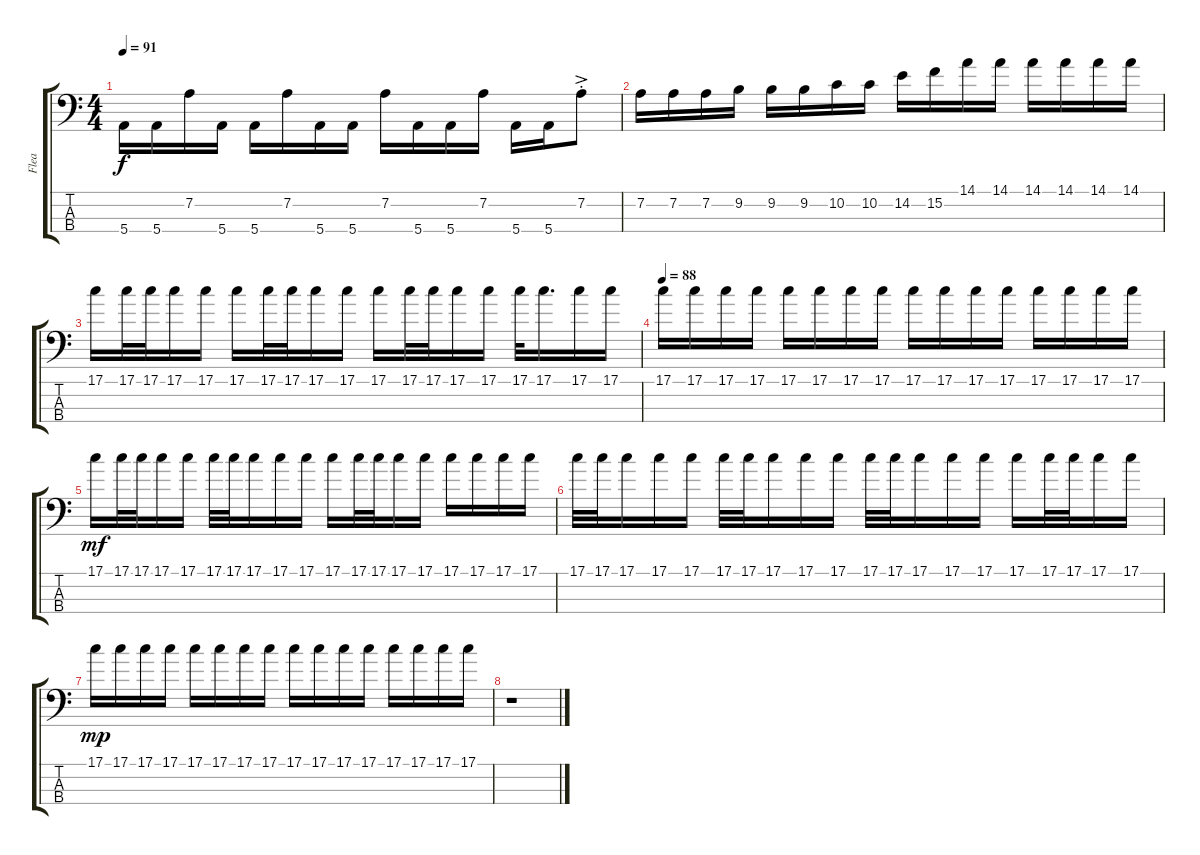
\track ("Flea" "Flea") {instrument electricbassfinger}
\staff {score tabs}
\tuning (G2 D2 A1 E1) {hide}
\ts (4 4)
\tempo 91
\clef f4
\ks c
5.4.16{dy f} 5.4.16 7.2.16 5.4.16 5.4.16 7.2.16 5.4.16 5.4.16 7.2.16 5.4.16 5.4.16 7.2.16 5.4.16 5.4.16 7.2{ac st}.8 |
7.2.16 7.2.16 7.2.16 9.2.16 9.2.16 9.2.16 10.2.16 10.2.16 14.2.16 15.2.16 14.1.16 14.1.16 14.1.16 14.1.16 14.1.16 14.1.16 |
17.1.16 17.1.32 17.1.32 17.1.16 17.1.16 17.1.16 17.1.32 17.1.32 17.1.16 17.1.16 17.1.16 17.1.32 17.1.32 17.1.16 17.1.16 17.1.32 17.1.16{d} 17.1.16 17.1.16 |
\tempo 88
17.1.16 17.1.16 17.1.16 17.1.16 17.1.16 17.1.16 17.1.16 17.1.16 17.1.16 17.1.16 17.1.16 17.1.16 17.1.16 17.1.16 17.1.16 17.1.16 |
17.1.16{dy mf} 17.1.32 17.1.32 17.1.16 17.1.16 17.1.32 17.1.32 17.1.16 17.1.16 17.1.16 17.1.16 17.1.32 17.1.32 17.1.16 17.1.16 17.1.16 17.1.16 17.1.16 17.1.16 |
17.1.32 17.1.32 17.1.16 17.1.16 17.1.16 17.1.32 17.1.32 17.1.16 17.1.16 17.1.16 17.1.32 17.1.32 17.1.16 17.1.16 17.1.16 17.1.16 17.1.32 17.1.32 17.1.16 17.1.16 |
17.1.16{dy mp} 17.1.16 17.1.16 17.1.16 17.1.16 17.1.16 17.1.16 17.1.16 17.1.16 17.1.16 17.1.16 17.1.16 17.1.16 17.1.16 17.1.16 17.1.16 |
r.1
